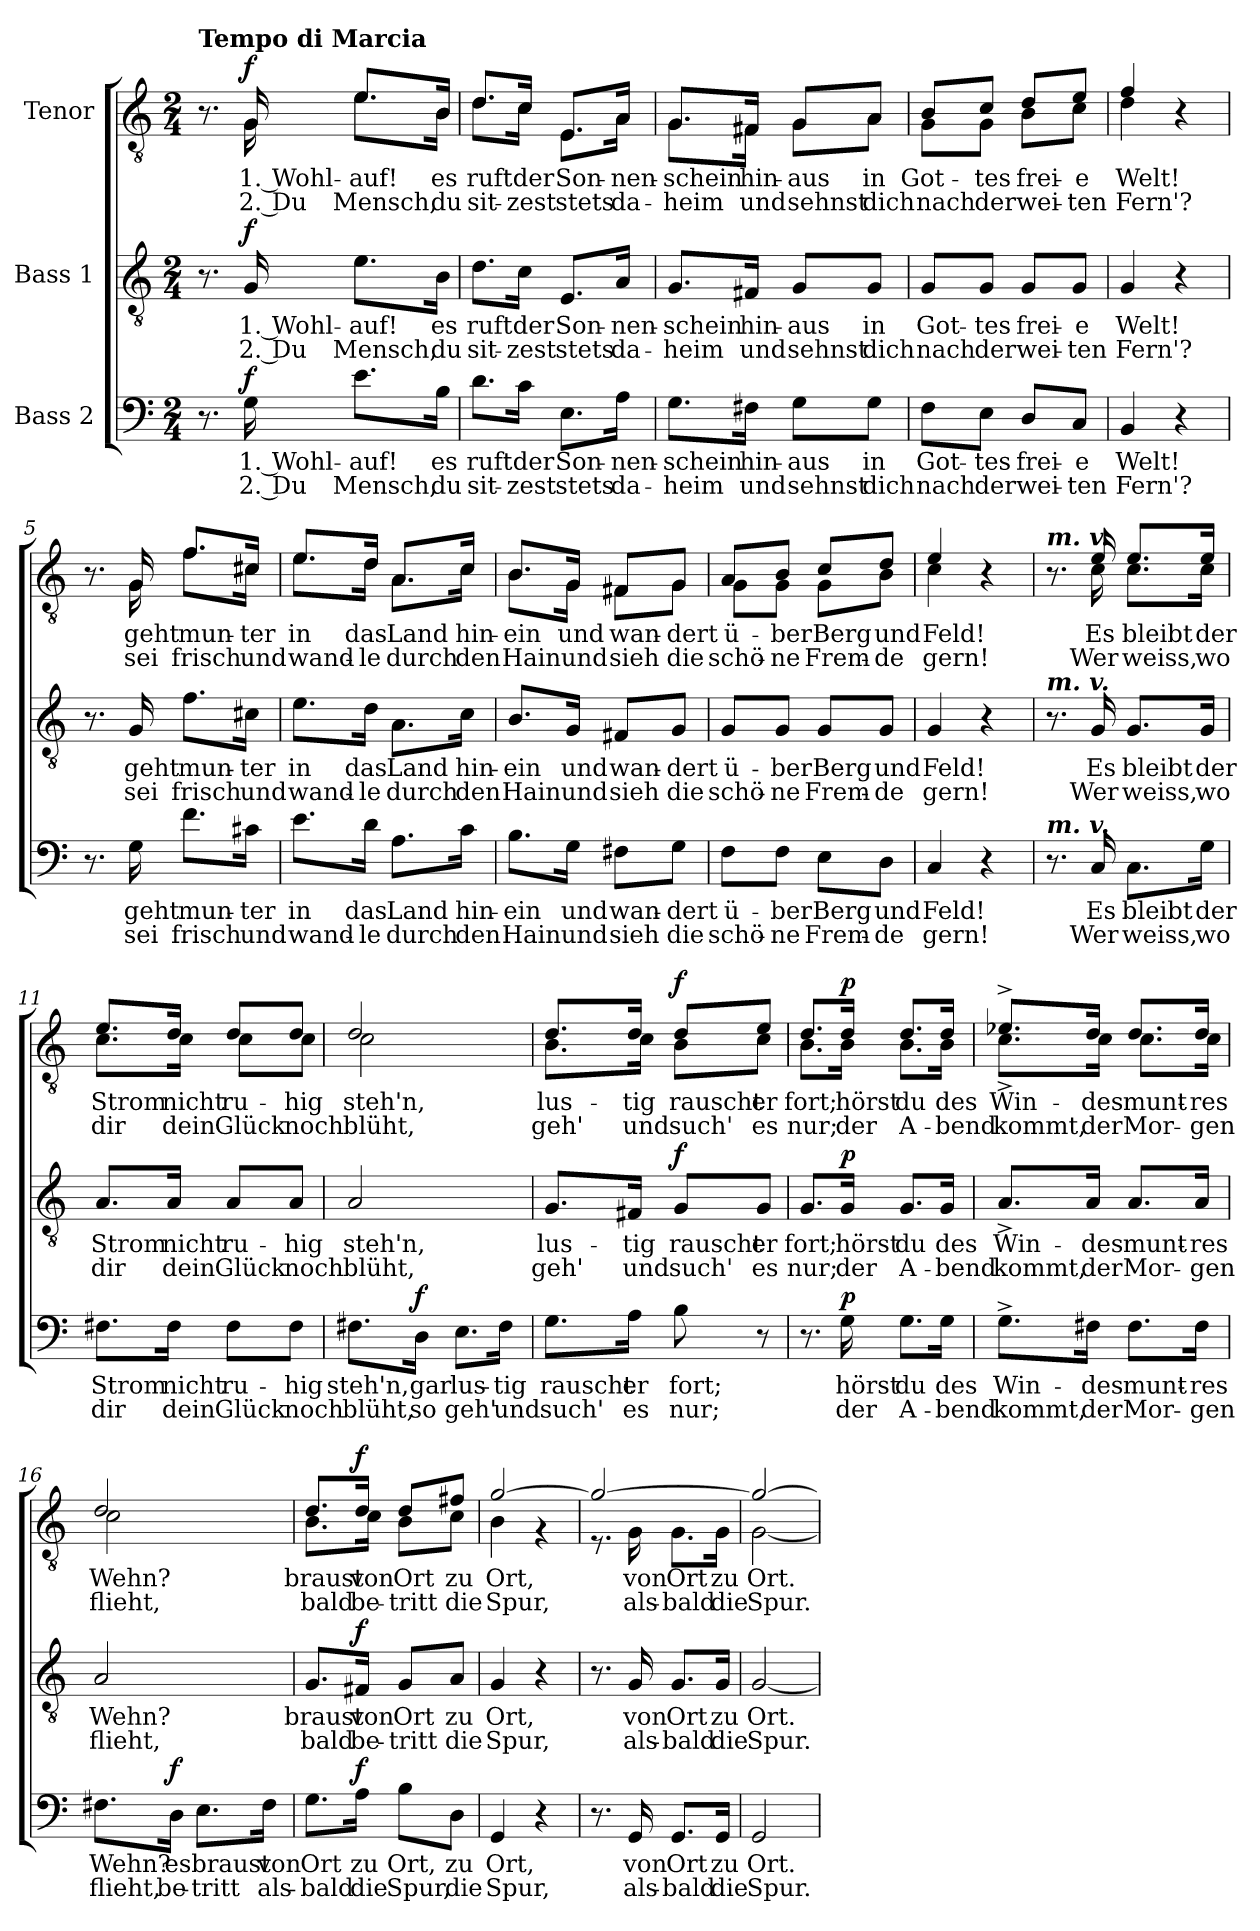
**kern	**text	**text	**dynam	**kern	**text	**text	**dynam	**kern	**text	**text	**dynam
*part3	*part3	*part3	*part3	*part2	*part2	*part2	*part2	*part1	*part1	*part1	*part1
*staff3	*staff3	*staff3	*staff3	*staff2	*staff2	*staff2	*staff2	*staff1	*staff1	*staff1	*staff1
*I"Bass 2	*	*	*	*I"Bass 1	*	*	*	*I"Tenor	*	*	*
*clefF4	*	*	*	*clefGv2	*	*	*	*clefGv2	*	*	*
*k[]	*	*	*	*k[]	*	*	*	*k[]	*	*	*
*M2/4	*	*	*	*M2/4	*	*	*	*M2/4	*	*	*
*MM120	*	*	*	*MM120	*	*	*	*MM120	*	*	*
=	=	=	=	=	=	=	=	=	=	=	=
*	*	*	*	*	*	*	*	*^	*	*	*
!	!	!	!	!	!	!	!	!LO:TX:a:B:t=Tempo di Marcia	!	!	!	!
8.r	.	.	.	8.r	.	.	.	8.r	8.ryy	.	.	.
!	!	!	!LO:DY:a	!	!	!	!LO:DY:a	!	!	!	!	!LO:DY:a
16G\	1. Wohl-	2. Du	f	16G/	1. Wohl-	2. Du	f	16G/	16G\	1. Wohl-	2. Du	f
8.e\L	-auf!	Mensch,	.	8.e\L	-auf!	Mensch,	.	8.e/L	8.e\L	-auf!	Mensch,	.
16B\Jk	es	du	.	16B\Jk	es	du	.	16B/Jk	16B\Jk	es	du	.
=1	=1	=1	=1	=1	=1	=1	=1	=1	=1	=1	=1	=1
8.d\L	ruft	sit-	.	8.d\L	ruft	sit-	.	8.d/L	8.d\L	ruft	sit-	.
16c\Jk	der	-zest	.	16c\Jk	der	-zest	.	16c/Jk	16c\Jk	der	-zest	.
8.E\L	Son-	stets	.	8.E/L	Son-	stets	.	8.E/L	8.E\L	Son-	stets	.
16A\Jk	-nen-	da-	.	16A/Jk	-nen-	da-	.	16A/Jk	16A\Jk	-nen-	da-	.
=2	=2	=2	=2	=2	=2	=2	=2	=2	=2	=2	=2	=2
8.G\L	-schein	-heim	.	8.G/L	-schein	-heim	.	8.G/L	8.G\L	-schein	-heim	.
16F#X\Jk	hin-	und	.	16F#X/Jk	hin-	und	.	16F#X/Jk	16F#\Jk	hin-	und	.
8G\L	-aus	sehnst	.	8G/L	-aus	sehnst	.	8G/L	8G\L	-aus	sehnst	.
8G\J	in	dich	.	8G/J	in	dich	.	8A/J	8A\J	in	dich	.
!!LO:LB:g=z	!!
=3	=3	=3	=3	=3	=3	=3	=3	=3	=3	=3	=3	=3
8F\L	Got-	nach	.	8G/L	Got-	nach	.	8B/L	8G\L	Got-	nach	.
8E\J	-tes	der	.	8G/J	-tes	der	.	8c/J	8G\J	-tes	der	.
8D/L	frei-	wei-	.	8G/L	frei-	wei-	.	8d/L	8B\L	frei-	wei-	.
8C/J	-e	-ten	.	8G/J	-e	-ten	.	8e/J	8c\J	-e	-ten	.
=4	=4	=4	=4	=4	=4	=4	=4	=4	=4	=4	=4	=4
4BB/	Welt!	Fern'?	.	4G/	Welt!	Fern'?	.	4f/	4d\	Welt!	Fern'?	.
4r	.	.	.	4r	.	.	.	4r	4ryy	.	.	.
=5	=5	=5	=5	=5	=5	=5	=5	=5	=5	=5	=5	=5
8.r	.	.	.	8.r	.	.	.	8.r	8.ryy	.	.	.
16G\	geht	sei	.	16G/	geht	sei	.	16G/	16G\	geht	sei	.
8.f\L	mun-	frisch	.	8.f\L	mun-	frisch	.	8.f/L	8.f\L	mun-	frisch	.
16c#X\Jk	-ter	und	.	16c#X\Jk	-ter	und	.	16c#X/Jk	16c#\Jk	-ter	und	.
=6	=6	=6	=6	=6	=6	=6	=6	=6	=6	=6	=6	=6
8.e\L	in	wand-	.	8.e\L	in	wand-	.	8.e/L	8.e\L	in	wand-	.
16d\Jk	das	-le	.	16d\Jk	das	-le	.	16d/Jk	16d\Jk	das	-le	.
8.A\L	Land	durch	.	8.A\L	Land	durch	.	8.A/L	8.A\L	Land	durch	.
16c\Jk	hin-	den	.	16c\Jk	hin-	den	.	16c/Jk	16c\Jk	hin-	den	.
=7	=7	=7	=7	=7	=7	=7	=7	=7	=7	=7	=7	=7
8.B\L	-ein	Hain	.	8.B/L	-ein	Hain	.	8.B/L	8.B\L	-ein	Hain	.
16G\Jk	und	und	.	16G/Jk	und	und	.	16G/Jk	16G\Jk	und	und	.
8F#X\L	wan-	sieh	.	8F#X/L	wan-	sieh	.	8F#X/L	8F#\L	wan-	sieh	.
8G\J	-dert	die	.	8G/J	-dert	die	.	8G/J	8G\J	-dert	die	.
!!LO:LB:g=z	!!
=8	=8	=8	=8	=8	=8	=8	=8	=8	=8	=8	=8	=8
8F\L	ü-	schö-	.	8G/L	ü-	schö-	.	8A/L	8G\L	ü-	schö-	.
8F\J	-ber	-ne	.	8G/J	-ber	-ne	.	8B/J	8G\J	-ber	-ne	.
8E\L	Berg	Frem-	.	8G/L	Berg	Frem-	.	8c/L	8G\L	Berg	Frem-	.
8D\J	und	-de	.	8G/J	und	-de	.	8d/J	8B\J	und	-de	.
=9	=9	=9	=9	=9	=9	=9	=9	=9	=9	=9	=9	=9
4C/	Feld!	gern!	.	4G/	Feld!	gern!	.	4e/	4c\	Feld!	gern!	.
4r	.	.	.	4r	.	.	.	4r	4ryy	.	.	.
=10	=10	=10	=10	=10	=10	=10	=10	=10	=10	=10	=10	=10
!	!	!	!	!	!	!	!	!LO:TX:a:Bi:t=m. v.	!	!	!	!
!	!	!	!	!LO:TX:a:Bi:t=m. v.	!	!	!	!	!	!	!	!
!LO:TX:a:Bi:t=m. v.	!	!	!	!	!	!	!	!	!	!	!	!
8.r	.	.	.	8.r	.	.	.	8.r	8.ryy	.	.	.
16C/	Es	Wer	.	16G/	Es	Wer	.	16e/	16c\	Es	Wer	.
8.C\L	bleibt	weiss,	.	8.G/L	bleibt	weiss,	.	8.e/L	8.c\L	bleibt	weiss,	.
16G\Jk	der	wo	.	16G/Jk	der	wo	.	16e/Jk	16c\Jk	der	wo	.
=11	=11	=11	=11	=11	=11	=11	=11	=11	=11	=11	=11	=11
8.F#X\L	Strom	dir	.	8.A/L	Strom	dir	.	8.e/L	8.c\L	Strom	dir	.
16F#\Jk	nicht	dein	.	16A/Jk	nicht	dein	.	16d/Jk	16c\Jk	nicht	dein	.
8F#\L	ru-	Glück	.	8A/L	ru-	Glück	.	8d/L	8c\L	ru-	Glück	.
8F#\J	-hig	noch	.	8A/J	-hig	noch	.	8d/J	8c\J	-hig	noch	.
=12	=12	=12	=12	=12	=12	=12	=12	=12	=12	=12	=12	=12
8.F#X\L	steh'n,	blüht,	.	2A/	steh'n,	blüht,	.	2d/	2c\	steh'n,	blüht,	.
!	!	!	!LO:DY:a	!	!	!	!	!	!	!	!	!
16D\Jk	gar	so	f	.	.	.	.	.	.	.	.	.
8.E\L	lus-	geh'	.	.	.	.	.	.	.	.	.	.
16F#\Jk	-tig	und	.	.	.	.	.	.	.	.	.	.
!!LO:PB:g=z	!!
=13	=13	=13	=13	=13	=13	=13	=13	=13	=13	=13	=13	=13
8.G\L	rauscht	such'	.	8.G/L	lus-	geh'	.	8.d/L	8.B\L	lus-	geh'	.
16A\Jk	er	es	.	16F#X/Jk	-tig	und	.	16d/Jk	16c\Jk	-tig	und	.
!	!	!	!	!	!	!	!LO:DY:a	!	!	!	!	!LO:DY:a
8B\	fort;	nur;	.	8G/L	rauscht	such'	f	8d/L	8B\L	rauscht	such'	f
8r	.	.	.	8G/J	er	es	.	8e/J	8c\J	er	es	.
=14	=14	=14	=14	=14	=14	=14	=14	=14	=14	=14	=14	=14
8.r	.	.	.	8.G/L	fort;	nur;	.	8.d/L	8.B\L	fort;	nur;	.
!	!	!	!LO:DY:a	!	!	!	!LO:DY:a	!	!	!	!	!LO:DY:a
16G\	hörst	der	p	16G/Jk	hörst	der	p	16d/Jk	16B\Jk	hörst	der	p
8.G\L	du	A-	.	8.G/L	du	A-	.	8.d/L	8.B\L	du	A-	.
16G\Jk	des	-bend	.	16G/Jk	des	-bend	.	16d/Jk	16B\Jk	des	-bend	.
=15	=15	=15	=15	=15	=15	=15	=15	=15	=15	=15	=15	=15
8.G^\L	Win-	kommt,	.	8.A^/L	Win-	kommt,	.	8.e-X^/L	8.c^\L	Win-	kommt,	.
16F#X\Jk	-des	der	.	16A/Jk	-des	der	.	16d/Jk	16c\Jk	-des	der	.
8.F#\L	munt-	Mor-	.	8.A/L	munt-	Mor-	.	8.d/L	8.c\L	munt-	Mor-	.
16F#\Jk	-res	-gen	.	16A/Jk	-res	-gen	.	16d/Jk	16c\Jk	-res	-gen	.
=16	=16	=16	=16	=16	=16	=16	=16	=16	=16	=16	=16	=16
8.F#X\L	Wehn?	flieht,	.	2A/	Wehn?	flieht,	.	2d/	2c\	Wehn?	flieht,	.
!	!	!	!LO:DY:a	!	!	!	!	!	!	!	!	!
16D\Jk	es	be-	f	.	.	.	.	.	.	.	.	.
8.E\L	braust	-tritt	.	.	.	.	.	.	.	.	.	.
16F#\Jk	von	als-	.	.	.	.	.	.	.	.	.	.
!!LO:LB:g=z	!!
=17	=17	=17	=17	=17	=17	=17	=17	=17	=17	=17	=17	=17
8.G\L	Ort	-bald	.	8.G/L	braust	bald	.	8.d/L	8.B\L	braust	bald	.
!	!	!	!LO:DY:a	!	!	!	!LO:DY:a	!	!	!	!	!LO:DY:a
16A\Jk	zu	die	f	16F#X/Jk	von	be-	f	16d/Jk	16c\Jk	von	be-	f
8B\L	Ort,	Spur,	.	8G/L	Ort	-tritt	.	8d/L	8B\L	Ort	-tritt	.
8D\J	zu	die	.	8A/J	zu	die	.	8f#X/J	8c\J	zu	die	.
=18	=18	=18	=18	=18	=18	=18	=18	=18	=18	=18	=18	=18
4GG/	Ort,	Spur,	.	4G/	Ort,	Spur,	.	[2g/	4B\	Ort,	Spur,	.
4r	.	.	.	4r	.	.	.	.	4r	.	.	.
=19	=19	=19	=19	=19	=19	=19	=19	=19	=19	=19	=19	=19
8.r	.	.	.	8.r	.	.	.	2g/_	8.r	.	.	.
16GG/	von	als-	.	16G/	von	als-	.	.	16G\	von	als-	.
8.GG/L	Ort	-bald	.	8.G/L	Ort	-bald	.	.	8.G\L	Ort	-bald	.
16GG/Jk	zu	die	.	16G/Jk	zu	die	.	.	16G\Jk	zu	die	.
=20	=20	=20	=20	=20	=20	=20	=20	=20	=20	=20	=20	=20
2GG/	Ort.	Spur.	.	[2G/	Ort.	Spur.	.	2g/_	[2G\	Ort.	Spur.	.
*	*	*	*	*	*	*	*	*v	*v	*	*	*
=	=	=	=	=	=	=	=	=	=	=	=
*-	*-	*-	*-	*-	*-	*-	*-	*-	*-	*-	*-
